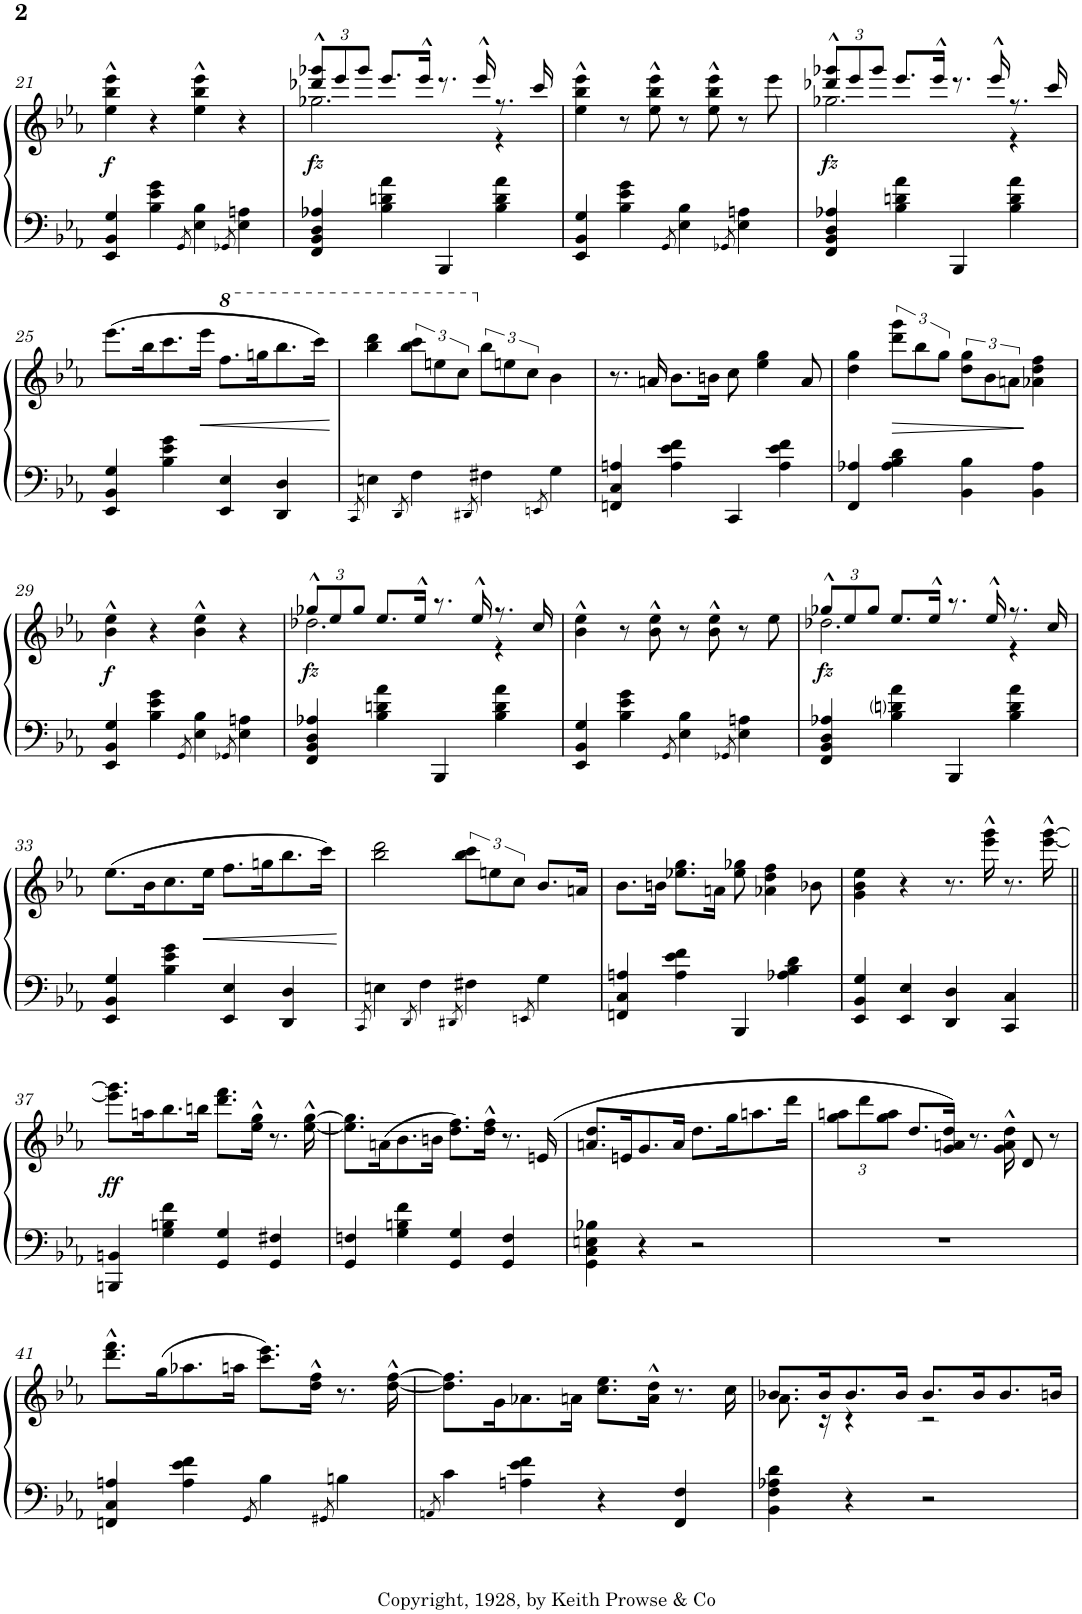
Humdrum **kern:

**kern	**kern	**dynam
*part1	*part1	*part1
*staff2	*staff1	*staff1/2
*I"Piano	*	*
*I'Pno.	*	*
!!LO:PB:g=z
*clefF4	*clefG2	*
*k[b-e-a-]	*k[b-e-a-]	*
*M4/4	*M4/4	*
=21	=21	=21
!	!	!LO:DY:b
4EE-/ 4BB-/ 4G/	4ee-\^^ 4bb-\^^ 4eee-\^^	f
4B-\ 4e-\ 4g\	4r	.
8qGG/	.	.
4E-\ 4B-\	4ee-\^^ 4bb-\^^ 4eee-\^^	.
8qGG-X/	.	.
4E-\ 4An\	4r	.
=22	=22	=22
*	*Xbrackettup	*
*	*^	*
!	!	!	!LO:DY:b
4FF/ 4BB-/ 4D/ 4A-X/	12ddd-X/^^ 12ggg-X/^^L	2.gg-X\	fz
.	12eee-/	.	.
.	12ggg-/J	.	.
4B-\ 4dn\ 4a-\	8.eee-/L	.	.
.	16eee-^^/Jk	.	.
4BBB-/	8.r	.	.
.	16eee-^^/	.	.
4B-\ 4d\ 4a-\	8.r	4r	.
.	16ccc/	.	.
*	*v	*v	*
=23	=23	=23
4EE-/ 4BB-/ 4G/	4ee-\^^ 4bb-\^^ 4eee-\^^	.
4B-\ 4e-\ 4g\	8r	.
.	8ee-\^^ 8bb-\^^ 8eee-\^^	.
8qGG/	.	.
4E-\ 4B-\	8r	.
.	8ee-\^^ 8bb-\^^ 8eee-\^^	.
8qGG-X/	.	.
4E-\ 4An\	8r	.
.	8eee-\	.
=24	=24	=24
*	*^	*
!	!	!	!LO:DY:b
4FF/ 4BB-/ 4D/ 4A-X/	12ddd-X/^^ 12ggg-X/^^L	2.gg-X\	fz
.	12eee-/	.	.
.	12ggg-/J	.	.
4B-\ 4dn\ 4a-\	8.eee-/L	.	.
.	16eee-^^/Jk	.	.
4BBB-/	8.r	.	.
.	16eee-^^/	.	.
4B-\ 4d\ 4a-\	8.r	4r	.
.	16ccc/	.	.
*	*v	*v	*
!!LO:LB:g=z
=25	=25	=25
4EE-/ 4BB-/ 4G/	(8.eee-\L	.
.	16bb-\K	.
4B-\ 4e-\ 4g\	8.ccc\	.
!	!	!LO:HP:b
.	16eee-\Jk	<
*	*8va	*
4EE-/ 4E-/	8.fff\L	.
.	16gggn\K	.
4DD/ 4D/	8.bbb-\	.
.	16cccc\Jk)	.
.	.	[
=26	=26	=26
8qCC/	.	.
4En\	4bbb-\ 4dddd\	.
8qDD/	.	.
*	*brackettup	*
4F\	12bbb-\ 12cccc\L	.
.	12eeen\	.
.	12ccc\J	.
8qDD#X/	.	.
*	*X8va	*
4F#X\	12bb-\L	.
.	12een\	.
.	12cc\J	.
8qEEn/	.	.
4G\	4b-\	.
=27	=27	=27
4FFn/ 4C/ 4An/	8.r	.
.	16an/	.
4A\ 4e-\ 4f\	8.b-\L	.
.	16bn\Jk	.
4CC/	8cc\	.
.	4ee-\ 4gg\	.
4A\ 4e-\ 4f\	.	.
.	8a/	.
=28	=28	=28
4FF/ 4A-X/	4dd\ 4gg\	.
!	!	!LO:HP:b
4A-\ 4B-\ 4d\	12ddd\ 12ggg\L	>
.	12bb-\	.
.	12gg\J	.
4BB-\ 4B-\	12dd\ 12gg\L	.
.	12b-\	.
.	12an\J	.
4BB-\ 4A-\	4a-X\ 4dd\ 4ff\	]
!!LO:LB:g=z
=29	=29	=29
!	!	!LO:DY:b
4EE-/ 4BB-/ 4G/	4b-\^^ 4ee-\^^	f
4B-\ 4e-\ 4g\	4r	.
8qGG/	.	.
4E-\ 4B-\	4b-\^^ 4ee-\^^	.
8qGG-X/	.	.
4E-\ 4An\	4r	.
=30	=30	=30
*	*Xbrackettup	*
*	*^	*
!	!	!	!LO:DY:b
4FF/ 4BB-/ 4D/ 4A-X/	12gg-X^^/L	2.dd-X\	fz
.	12ee-/	.	.
.	12gg-/J	.	.
4B-\ 4dn\ 4a-\	8.ee-/L	.	.
.	16ee-^^/Jk	.	.
4BBB-/	8.r	.	.
.	16ee-^^/	.	.
4B-\ 4d\ 4a-\	8.r	4r	.
.	16cc/	.	.
*	*v	*v	*
=31	=31	=31
4EE-/ 4BB-/ 4G/	4b-\^^ 4ee-\^^	.
4B-\ 4e-\ 4g\	8r	.
.	8b-\^^ 8ee-\^^	.
8qGG/	.	.
4E-\ 4B-\	8r	.
.	8b-\^^ 8ee-\^^	.
8qGG-X/	.	.
4E-\ 4An\	8r	.
.	8ee-\	.
=32	=32	=32
*	*^	*
!	!	!	!LO:DY:b
4FF/ 4BB-/ 4D/ 4A-X/	12gg-X^^/L	2.dd-X\	fz
.	12ee-/	.	.
.	12gg-/J	.	.
4B-\ 4dni\ 4a-\	8.ee-/L	.	.
.	16ee-^^/Jk	.	.
4BBB-/	8.r	.	.
.	16ee-^^/	.	.
4B-\ 4d\ 4a-\	8.r	4r	.
.	16cc/	.	.
*	*v	*v	*
!!LO:LB:g=z
=33	=33	=33
4EE-/ 4BB-/ 4G/	(8.ee-\L	.
.	16b-\K	.
4B-\ 4e-\ 4g\	8.cc\	.
!	!	!LO:HP:b
.	16ee-\Jk	<
4EE-/ 4E-/	8.ff\L	.
.	16ggn\K	.
4DD/ 4D/	8.bb-\	.
.	16ccc\Jk)	.
.	.	[
=34	=34	=34
8qCC/	.	.
4En\	2bb-\ 2ddd\	.
8qDD/	.	.
4F\	.	.
8qDD#X/	.	.
*	*brackettup	*
4F#X\	12bb-\ 12ccc\L	.
.	12een\	.
.	12cc\J	.
8qEEn/	.	.
4G\	8.b-/L	.
.	16an/Jk	.
=35	=35	=35
4FFn/ 4C/ 4An/	8.b-\L	.
.	16bn\Jk	.
4A\ 4e-\ 4f\	8.ee-X\ 8.gg\L	.
.	16an\Jk	.
4BBB-/	8ee-\ 8gg-X\	.
.	4a-X\ 4dd\ 4ff\	.
4A-X\ 4B-\ 4d\	.	.
.	8b-X\	.
=36	=36	=36
4EE-/ 4BB-/ 4G/	4g\ 4b-\ 4ee-\	.
4EE-/ 4E-/	4r	.
4DD/ 4D/	8.r	.
.	16eee-\^^ 16ggg\^^	.
4CC/ 4C/	8.r	.
.	[16eee-\^^ [16ggg\^^	.
!!LO:LB:g=z
=37||	=37||	=37||
!	!	!LO:DY:b
4BBBn/ 4BBn/	8.eee-\] 8.ggg\]L	ff
.	16aan\K	.
4G\ 4Bn\ 4f\	8.bb-\	.
.	16bbn\Jk	.
4GG/ 4G/	8.ddd\ 8.fff\L	.
.	16ee-\^^ 16gg\^^Jk	.
4GG/ 4F#X/	8.r	.
.	[16ee-\^^ [16gg\^^	.
=38	=38	=38
4GG/ 4Fn/	8.ee-\] 8.gg\]L	.
.	(16an\K	.
4G\ 4Bn\ 4f\	8.b-\	.
.	16bn\Jk	.
4GG/ 4G/	8.dd\ 8.ff\L)	.
.	16dd\^^ 16ff\^^Jk	.
4GG/ 4F/	8.r	.
.	(16en/	.
=39	=39	=39
4GG\ 4C\ 4En\ 4B-X\	8.an/ 8.dd/L	.
.	16en/K	.
4r	8.g/	.
.	16a/Jk	.
2r	8.dd\L	.
.	16gg\K	.
.	8.aan\	.
.	16ddd\Jk	.
=40	=40	=40
*	*Xbrackettup	*
1r	12gg\ 12aan\L	.
.	12ddd\	.
.	12gg\ 12aa\J	.
.	8.dd/L	.
.	16g/ 16an/ 16dd/Jk)	.
.	8.r	.
.	16g\^^ 16a\^^ 16dd\^^	.
.	8d/	.
.	8r	.
!!LO:LB:g=z
=41	=41	=41
4FFn/ 4C/ 4An/	8.ddd\^^ 8.fff\^^L	.
.	(16gg\K	.
4A\ 4e-\ 4f\	8.aa-X\	.
.	16aan\Jk	.
8qGG/	.	.
4B-\	8.ccc\ 8.eee-\L)	.
.	16dd\^^ 16ff\^^Jk	.
8qGG#X/	.	.
4Bn\	8.r	.
.	[16dd\^^ [16ff\^^	.
=42	=42	=42
8qAAn/	.	.
4c\	8.dd\] 8.ff\]L	.
.	16g\K	.
4An\ 4e-\ 4f\	8.a-X\	.
.	16an\Jk	.
4r	8.cc\ 8.ee-\L	.
.	16a\^^ 16dd\^^Jk	.
4FF/ 4F/	8.r	.
.	16cc\	.
=43	=43	=43
*	*^	*
4BB-\ 4F\ 4A-X\ 4d\	8.b-X/L	8.a-\	.
.	16b-/K	16r	.
4r	8.b-/	4r	.
.	16b-/Jk	.	.
2r	8.b-/L	2r	.
.	16b-/K	.	.
.	8.b-/	.	.
.	16bn/Jk	.	.
*	*v	*v	*
=	=	=
*-	*-	*-
